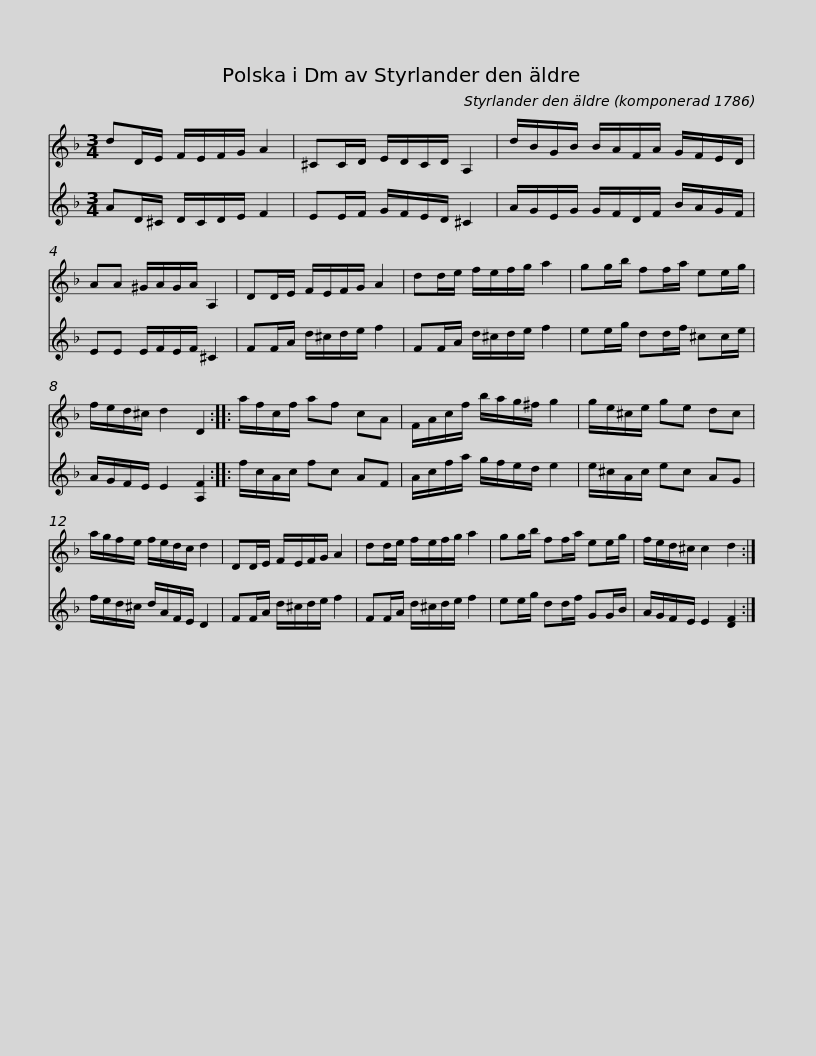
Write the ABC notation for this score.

X:1
%%score 1 2
L:1/8
M:3/4
I:linebreak $
K:Dmin
V:1 treble
V:2 treble
V:1
 dD/E/ F/E/F/G/ A2 | ^CC/D/ E/D/C/D/ A,2 | d/B/G/B/ B/A/F/A/ G/F/E/D/ | AA ^G/A/G/A/ A,2 |$ DD/E/ F/E/F/G/ A2 | %5
 dd/e/ f/e/f/g/ a2 | gg/b/ ff/a/ ee/g/ | f/e/d/^c/ d2 D2 :: a/f/c/f/ af cA |$ F/A/c/f/ b/a/g/^f/ g2 | %10
 g/e/^c/e/ ge dc | a/g/f/e/ f/e/d/c/ d2 | DD/E/ F/E/F/G/ A2 | dd/e/ f/e/f/g/ a2 |$ gg/b/ ff/a/ ee/g/ | %15
 f/e/d/^c/ c2 d2 :| %16
V:2
 AD/^C/ D/C/D/E/ F2 | EE/F/ G/F/E/D/ ^C2 | A/G/E/G/ G/F/D/F/ B/A/G/F/ | EE E/F/E/F/ ^C2 |$ FF/A/ d/^c/d/e/ f2 | %5
 FF/A/ d/^c/d/e/ f2 | ee/g/ dd/f/ ^cc/e/ | A/G/F/E/ E2 [A,F]2 :: f/c/A/c/ fc AF |$ A/c/f/a/ g/f/e/d/ e2 | %10
 e/^c/A/c/ ec AG | f/e/d/^c/ d/A/F/E/ D2 | FF/A/ d/^c/d/e/ f2 | FF/A/ d/^c/d/e/ f2 |$ ee/g/ dd/f/ GG/B/ | %15
 A/G/F/E/ E2 [DF]2 :| %16
